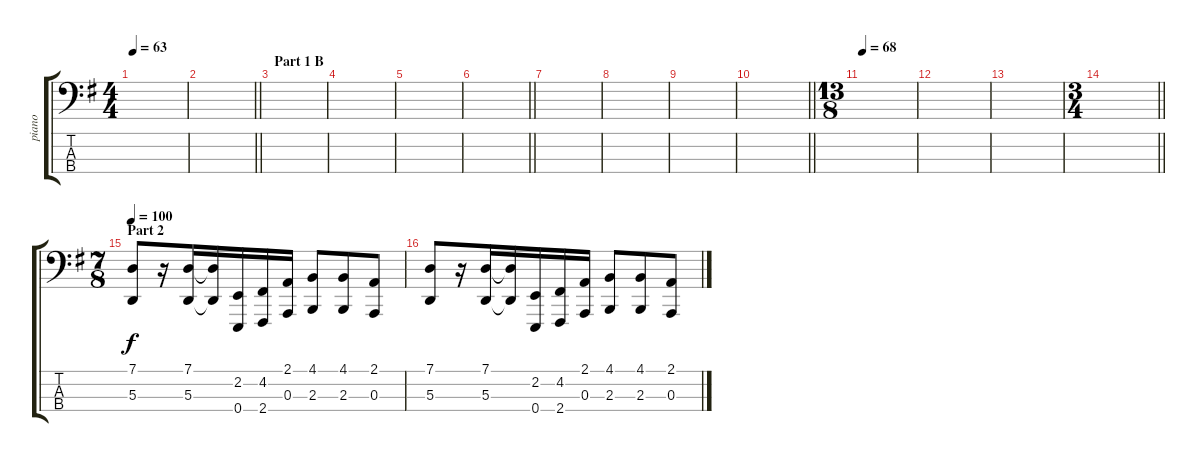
\track ("piano" "piano") {instrument acousticgrandpiano}
\staff {score tabs}
\tuning (G2 D2 A1 E1) {hide}
\ts (4 4)
\tempo 63
\clef f4
\ks g
|
\barLineRight lightlight
|
\section ("" "Part 1 B")
|
|
|
\barLineRight lightlight
|
|
|
|
\barLineRight lightlight
|
\ts (13 8)
\tempo 68
|
|
|
\ts (3 4)
\barLineRight lightlight
|
\ts (7 8)
\section ("" "Part 2")
\tempo 100
(7.1 5.3).8 r.16 (7.1 5.3).16 (7.1{t} 5.3{t}).16 (2.2 0.4).16 (4.2 2.4).16 (2.1 0.3).16 (4.1 2.3).8 (4.1 2.3).8 (2.1 0.3).8 |
(7.1 5.3).8 r.16 (7.1 5.3).16 (7.1{t} 5.3{t}).16 (2.2 0.4).16 (4.2 2.4).16 (2.1 0.3).16 (4.1 2.3).8 (4.1 2.3).8 (2.1 0.3).8
